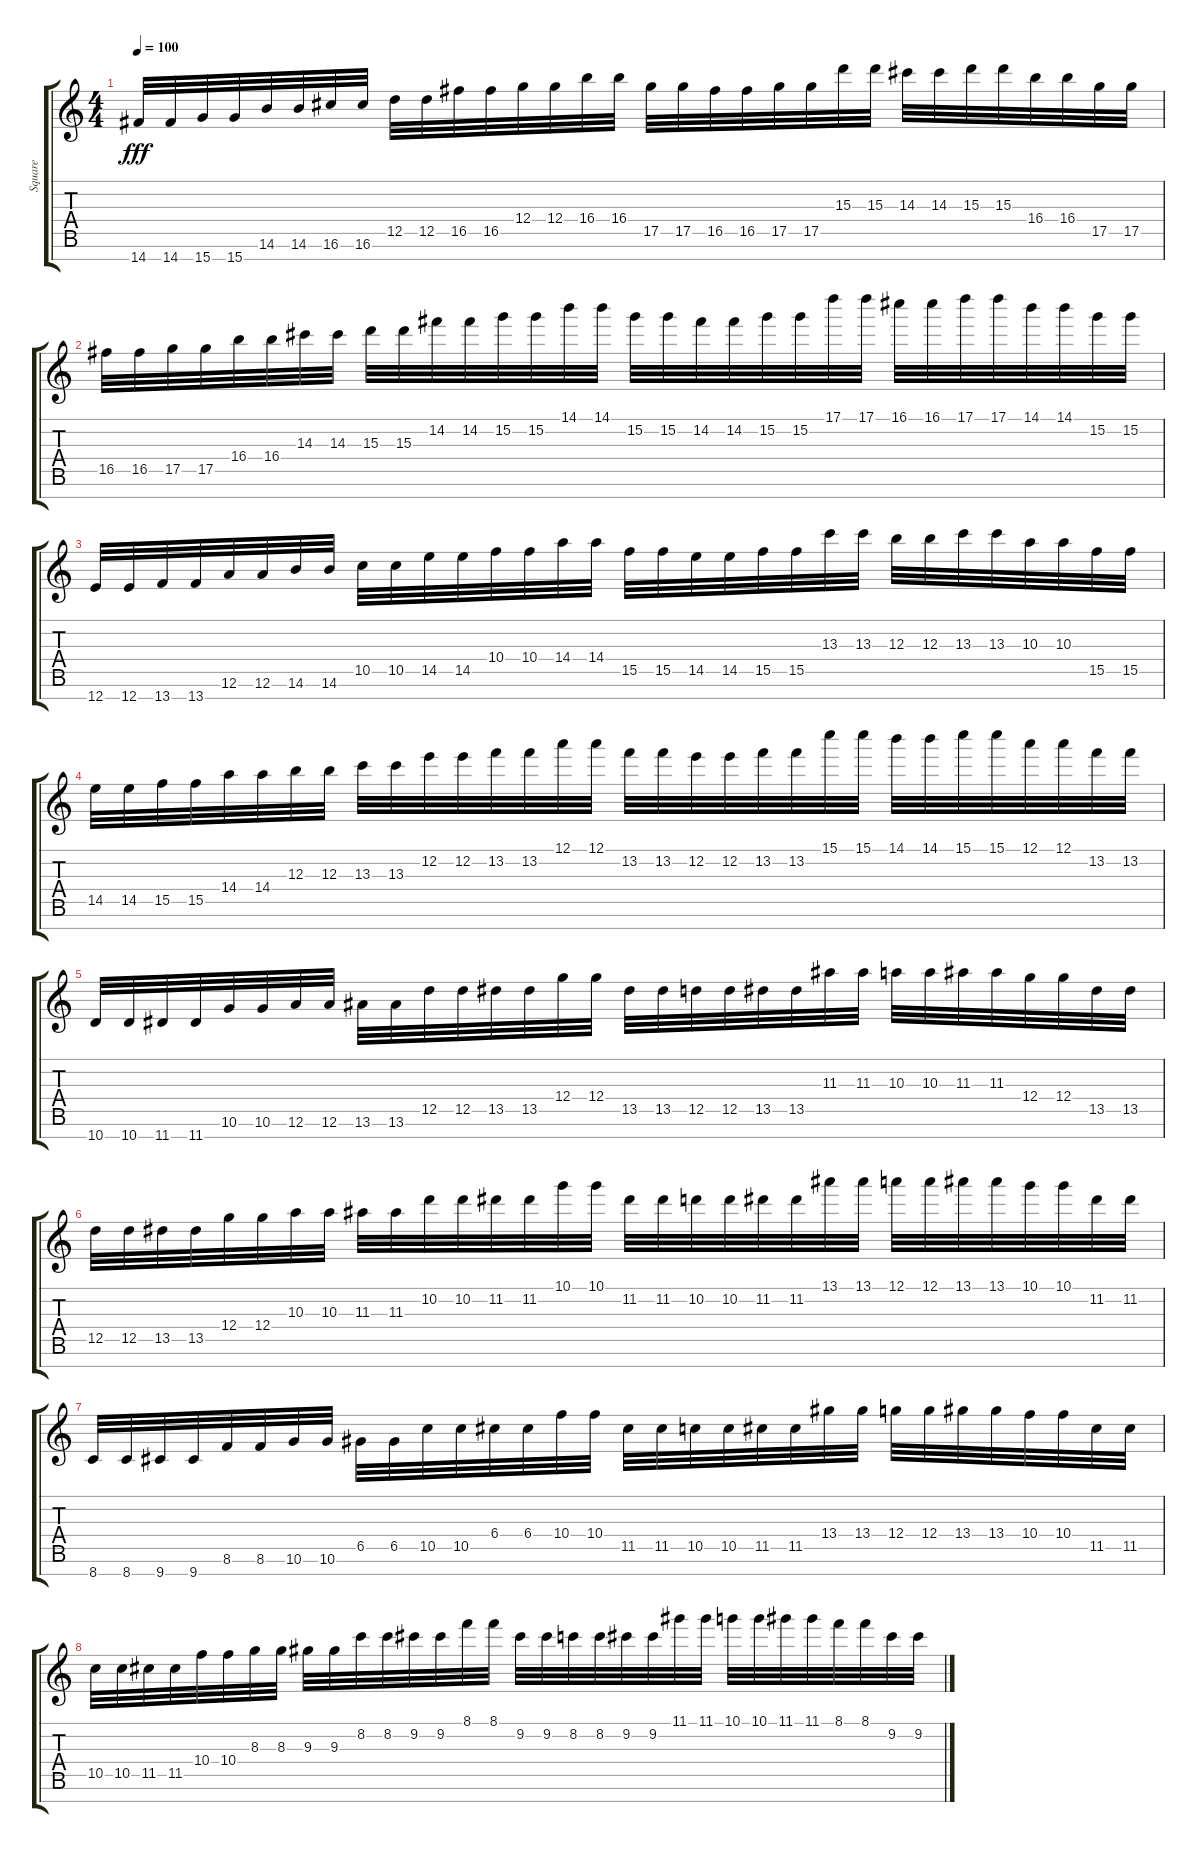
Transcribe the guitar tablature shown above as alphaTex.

\track ("Square" "Square") {instrument electricguitarjazz}
\staff {score tabs}
\tuning (A4 E4 B3 G3 D3 A2 E2) {hide}
\ts (4 4)
\section ("" "")
\tempo 100
\clef g2
\ks c
14.7.32{dy fff} 14.7.32 15.7.32 15.7.32 14.6.32 14.6.32 16.6.32 16.6.32 12.5.32 12.5.32 16.5.32 16.5.32 12.4.32 12.4.32 16.4.32 16.4.32 17.5.32 17.5.32 16.5.32 16.5.32 17.5.32 17.5.32 15.3.32 15.3.32 14.3.32 14.3.32 15.3.32 15.3.32 16.4.32 16.4.32 17.5.32 17.5.32 |
16.5.32 16.5.32 17.5.32 17.5.32 16.4.32 16.4.32 14.3.32 14.3.32 15.3.32 15.3.32 14.2.32 14.2.32 15.2.32 15.2.32 14.1.32 14.1.32 15.2.32 15.2.32 14.2.32 14.2.32 15.2.32 15.2.32 17.1.32 17.1.32 16.1.32 16.1.32 17.1.32 17.1.32 14.1.32 14.1.32 15.2.32 15.2.32 |
12.7.32 12.7.32 13.7.32 13.7.32 12.6.32 12.6.32 14.6.32 14.6.32 10.5.32 10.5.32 14.5.32 14.5.32 10.4.32 10.4.32 14.4.32 14.4.32 15.5.32 15.5.32 14.5.32 14.5.32 15.5.32 15.5.32 13.3.32 13.3.32 12.3.32 12.3.32 13.3.32 13.3.32 10.3.32 10.3.32 15.5.32 15.5.32 |
14.5.32 14.5.32 15.5.32 15.5.32 14.4.32 14.4.32 12.3.32 12.3.32 13.3.32 13.3.32 12.2.32 12.2.32 13.2.32 13.2.32 12.1.32 12.1.32 13.2.32 13.2.32 12.2.32 12.2.32 13.2.32 13.2.32 15.1.32 15.1.32 14.1.32 14.1.32 15.1.32 15.1.32 12.1.32 12.1.32 13.2.32 13.2.32 |
10.7.32 10.7.32 11.7.32 11.7.32 10.6.32 10.6.32 12.6.32 12.6.32 13.6.32 13.6.32 12.5.32 12.5.32 13.5.32 13.5.32 12.4.32 12.4.32 13.5.32 13.5.32 12.5.32 12.5.32 13.5.32 13.5.32 11.3.32 11.3.32 10.3.32 10.3.32 11.3.32 11.3.32 12.4.32 12.4.32 13.5.32 13.5.32 |
12.5.32 12.5.32 13.5.32 13.5.32 12.4.32 12.4.32 10.3.32 10.3.32 11.3.32 11.3.32 10.2.32 10.2.32 11.2.32 11.2.32 10.1.32 10.1.32 11.2.32 11.2.32 10.2.32 10.2.32 11.2.32 11.2.32 13.1.32 13.1.32 12.1.32 12.1.32 13.1.32 13.1.32 10.1.32 10.1.32 11.2.32 11.2.32 |
8.7.32 8.7.32 9.7.32 9.7.32 8.6.32 8.6.32 10.6.32 10.6.32 6.5.32 6.5.32 10.5.32 10.5.32 6.4.32 6.4.32 10.4.32 10.4.32 11.5.32 11.5.32 10.5.32 10.5.32 11.5.32 11.5.32 13.4.32 13.4.32 12.4.32 12.4.32 13.4.32 13.4.32 10.4.32 10.4.32 11.5.32 11.5.32 |
10.5.32 10.5.32 11.5.32 11.5.32 10.4.32 10.4.32 8.3.32 8.3.32 9.3.32 9.3.32 8.2.32 8.2.32 9.2.32 9.2.32 8.1.32 8.1.32 9.2.32 9.2.32 8.2.32 8.2.32 9.2.32 9.2.32 11.1.32 11.1.32 10.1.32 10.1.32 11.1.32 11.1.32 8.1.32 8.1.32 9.2.32 9.2.32
